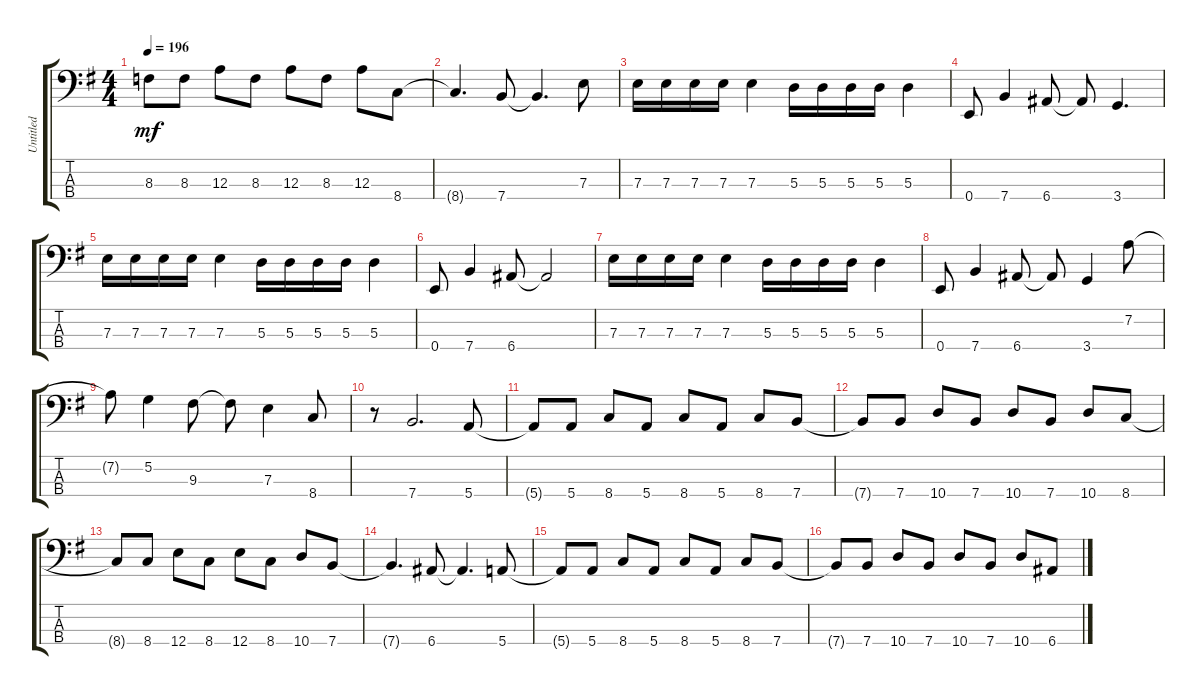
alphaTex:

\track ("Untitled" "Untitled") {instrument electricbassfinger}
\staff {score tabs}
\tuning (G2 D2 A1 E1) {hide}
\ts (4 4)
\tempo 196
\clef f4
\ks g
8.3{t}.8{dy mf} 8.3.8 12.3.8 8.3.8 12.3.8 8.3.8 12.3.8 8.4.8 |
8.4{t}.4{d} 7.4.8 7.4{t}.4{d} 7.3.8 |
7.3.16 7.3.16 7.3.16 7.3.16 7.3.4 5.3.16 5.3.16 5.3.16 5.3.16 5.3.4 |
0.4.8 7.4.4 6.4.8 6.4{t}.8 3.4.4{d} |
7.3.16 7.3.16 7.3.16 7.3.16 7.3.4 5.3.16 5.3.16 5.3.16 5.3.16 5.3.4 |
0.4.8 7.4.4 6.4.8 6.4{t}.2 |
7.3.16 7.3.16 7.3.16 7.3.16 7.3.4 5.3.16 5.3.16 5.3.16 5.3.16 5.3.4 |
0.4.8 7.4.4 6.4.8 6.4{t}.8 3.4.4 7.2.8 |
7.2{t}.8 5.2.4 9.3.8 9.3{t}.8 7.3.4 8.4.8 |
r.8 7.4.2{d} 5.4.8 |
5.4{t}.8 5.4.8 8.4.8 5.4.8 8.4.8 5.4.8 8.4.8 7.4.8 |
7.4{t}.8 7.4.8 10.4.8 7.4.8 10.4.8 7.4.8 10.4.8 8.4.8 |
8.4{t}.8 8.4.8 12.4.8 8.4.8 12.4.8 8.4.8 10.4.8 7.4.8 |
7.4{t}.4{d} 6.4.8 6.4{t}.4{d} 5.4.8 |
5.4{t}.8 5.4.8 8.4.8 5.4.8 8.4.8 5.4.8 8.4.8 7.4.8 |
7.4{t}.8 7.4.8 10.4.8 7.4.8 10.4.8 7.4.8 10.4.8 6.4.8
